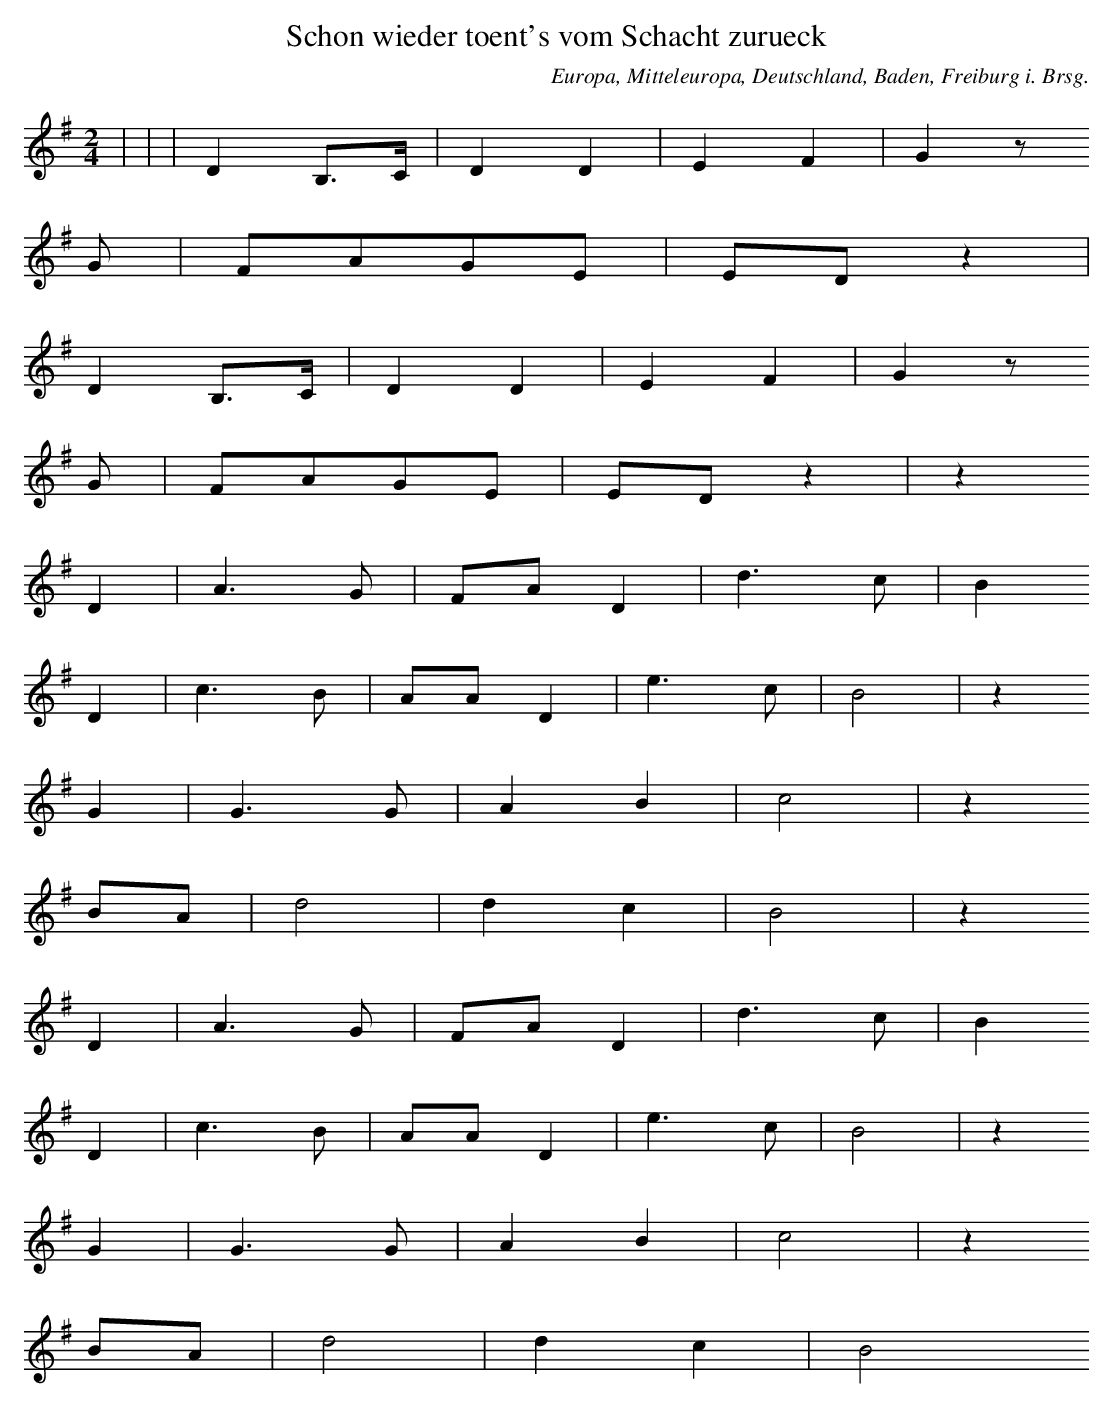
X:1
T: Schon wieder toent's vom Schacht zurueck
O: Europa, Mitteleuropa, Deutschland, Baden, Freiburg i. Brsg.
M: 2/4
L: 1/16
K: G
 |  |  | D4B,3C | D4D4 | E4F4 | G4z2
G2 | F2A2G2E2 | E2D2z4 |
D4B,3C | D4D4 | E4F4 | G4z2
G2 | F2A2G2E2 | E2D2z4 | z4
D4 | A6G2 | F2A2D4 | d6c2 | B4
D4 | c6B2 | A2A2D4 | e6c2 | B8 | z4
G4 | G6G2 | A4B4 | c8 | z4
B2A2 | d8 | d4c4 | B8 | z4
D4 | A6G2 | F2A2D4 | d6c2 | B4
D4 | c6B2 | A2A2D4 | e6c2 | B8 | z4
G4 | G6G2 | A4B4 | c8 | z4
B2A2 | d8 | d4c4 | B8
